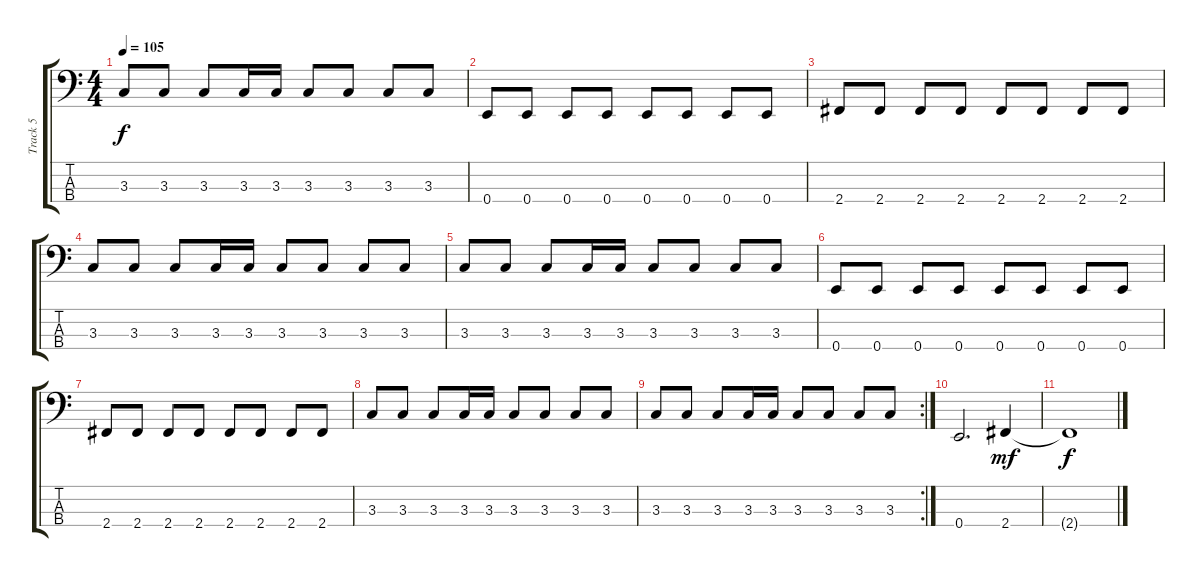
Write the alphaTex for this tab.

\track ("Track 5" "Track 5") {instrument electricbasspick}
\staff {score tabs}
\tuning (G2 D2 A1 E1) {hide}
\ts (4 4)
\tempo 105
\clef f4
\ks c
3.3.8{dy f} 3.3.8 3.3.8 3.3.16 3.3.16 3.3.8 3.3.8 3.3.8 3.3.8 |
0.4.8 0.4.8 0.4.8 0.4.8 0.4.8 0.4.8 0.4.8 0.4.8 |
2.4.8 2.4.8 2.4.8 2.4.8 2.4.8 2.4.8 2.4.8 2.4.8 |
3.3.8 3.3.8 3.3.8 3.3.16 3.3.16 3.3.8 3.3.8 3.3.8 3.3.8 |
3.3.8 3.3.8 3.3.8 3.3.16 3.3.16 3.3.8 3.3.8 3.3.8 3.3.8 |
0.4.8 0.4.8 0.4.8 0.4.8 0.4.8 0.4.8 0.4.8 0.4.8 |
2.4.8 2.4.8 2.4.8 2.4.8 2.4.8 2.4.8 2.4.8 2.4.8 |
3.3.8 3.3.8 3.3.8 3.3.16 3.3.16 3.3.8 3.3.8 3.3.8 3.3.8 |
\rc 2
3.3.8 3.3.8 3.3.8 3.3.16 3.3.16 3.3.8 3.3.8 3.3.8 3.3.8 |
0.4.2{d} 2.4.4{dy mf} |
2.4{t}.1{dy f}
